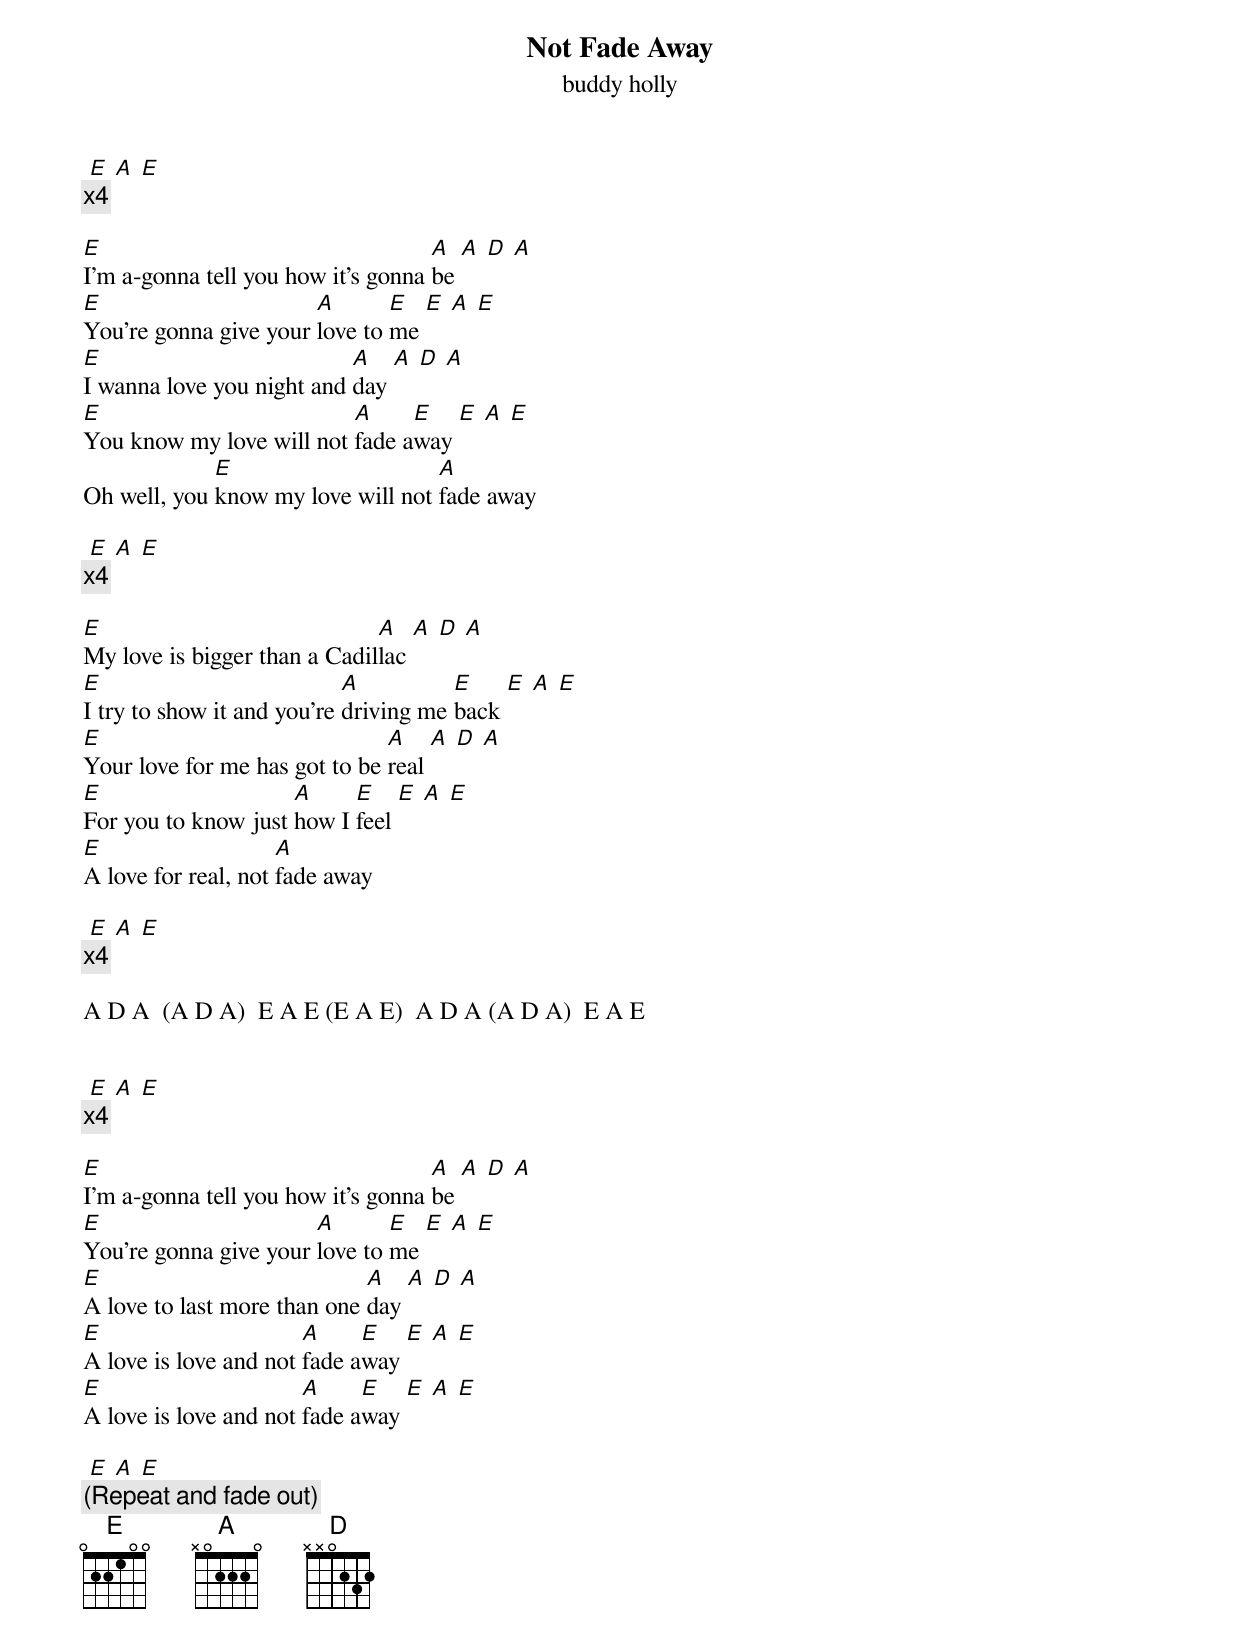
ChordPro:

{title: Not Fade Away}
{subtitle: buddy holly}

 [E] [A] [E]
{c:x4}

[E]I'm a-gonna tell you how it's gonna [A]be [A] [D] [A]
[E]You're gonna give your [A]love to [E]me [E] [A] [E]
[E]I wanna love you night and [A]day [A] [D] [A]
[E]You know my love will not [A]fade a[E]way [E] [A] [E]
Oh well, you [E]know my love will not [A]fade away

 [E] [A] [E]
{c:x4}

[E]My love is bigger than a Cadil[A]lac [A] [D] [A]
[E]I try to show it and you're [A]driving me [E]back [E] [A] [E]
[E]Your love for me has got to be [A]real [A] [D] [A]
[E]For you to know just [A]how I [E]feel [E] [A] [E]
[E]A love for real, not [A]fade away

 [E] [A] [E]
{c:x4}

A D A  (A D A)  E A E (E A E)  A D A (A D A)  E A E


 [E] [A] [E]
{c:x4}

[E]I'm a-gonna tell you how it's gonna [A]be [A] [D] [A]
[E]You're gonna give your [A]love to [E]me [E] [A] [E]
[E]A love to last more than one [A]day [A] [D] [A]
[E]A love is love and not [A]fade a[E]way [E] [A] [E]
[E]A love is love and not [A]fade a[E]way [E] [A] [E]

 [E] [A] [E]
{c:(Repeat and fade out)}
